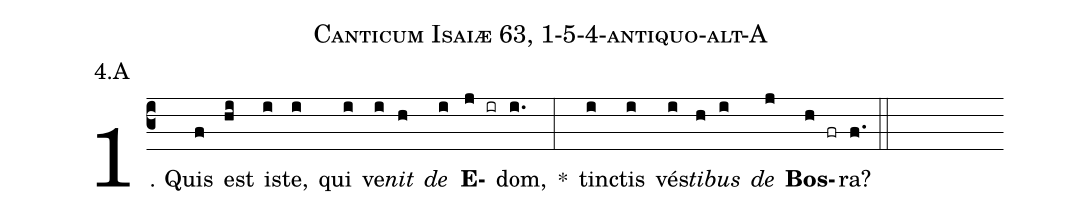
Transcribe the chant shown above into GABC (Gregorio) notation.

name: Canticum Isaiæ 63, 1-5-4-antiquo-alt-A;
annotation: 4.A;
%%
(c3)1. Quis(f) est(hi) is(i)te,(i) qui(i) ve(i)<i>nit</i>(h) <i>de</i>(i) <b>E</b>(j ir)dom,(i.) *(:) tinc(i)tis(i) vés(i)<i>ti</i>(h)<i>bus</i>(i) <i>de</i>(j) <b>Bos</b>(h fr)ra?(f.) (::)
